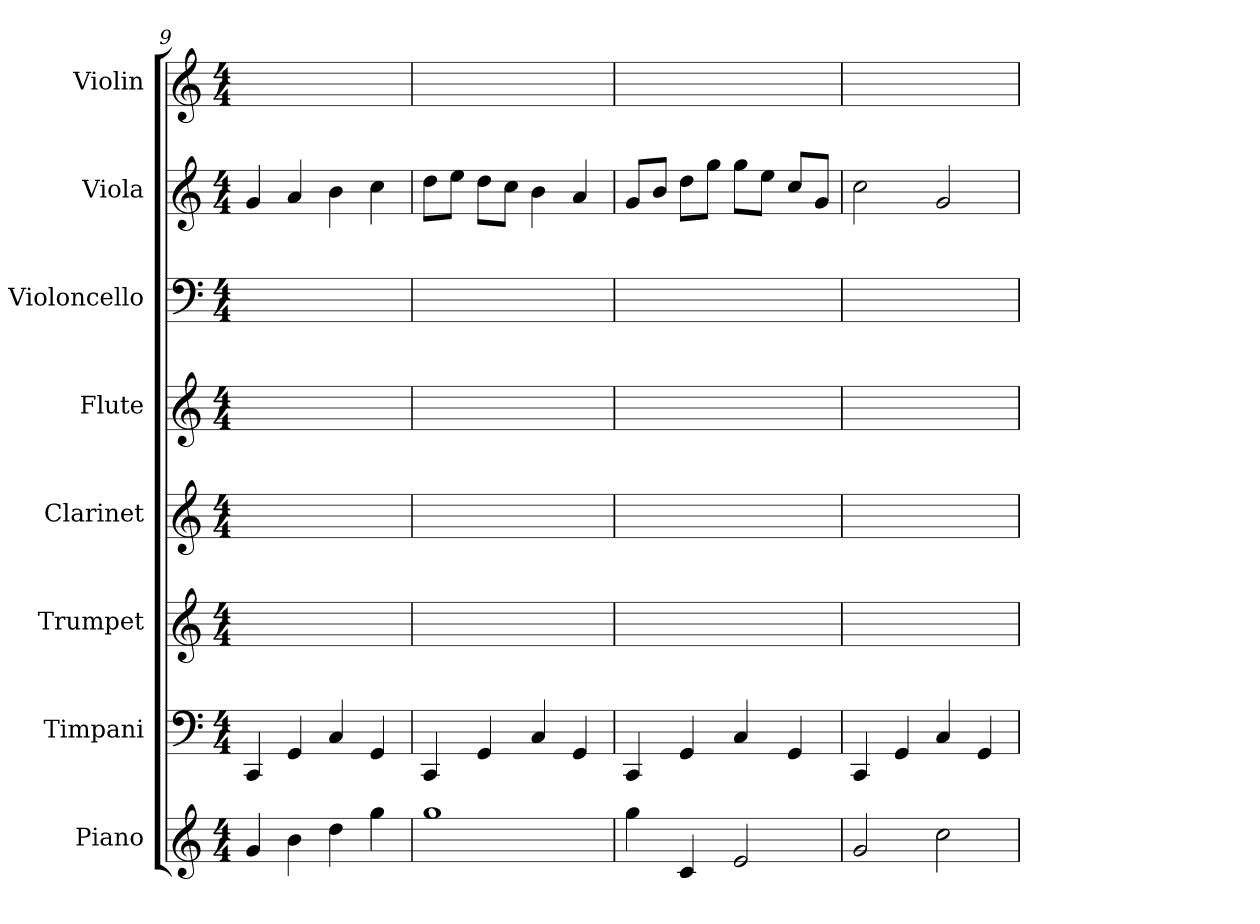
**kern	**kern	**kern	**kern	**kern	**kern	**kern	**kern
*part8	*part7	*part6	*part5	*part4	*part3	*part2	*part1
*staff8	*staff7	*staff6	*staff5	*staff4	*staff3	*staff2	*staff1
*I"Piano	*I"Timpani	*I"Trumpet	*I"Clarinet	*I"Flute	*I"Violoncello	*I"Viola	*I"Violin
*I'Pno	*I'Timp	*I'Tpt	*I'Cl	*I'Fl	*I'Vc	*I'Vla	*I'Vln
*clefG2	*clefF4	*clefG2	*clefG2	*clefG2	*clefF4	*clefG2	*clefG2
*	*	*ITrd1c2	*ITrd1c2	*	*	*	*
*k[]	*k[]	*k[b-e-]	*k[b-e-]	*k[]	*k[]	*k[]	*k[]
*M4/4	*M4/4	*M4/4	*M4/4	*M4/4	*M4/4	*M4/4	*M4/4
=9	=9	=9	=9	=9	=9	=9	=9
4g	4CC	1ryy	1ryy	1ryy	1ryy	4g"	1ryy
4b	4GG	.	.	.	.	4a"	.
4dd	4C	.	.	.	.	4b"	.
4gg	4GG	.	.	.	.	4cc"	.
=10	=10	=10	=10	=10	=10	=10	=10
1gg	4CC	1ryy	1ryy	1ryy	1ryy	8dd"\L	1ryy
.	.	.	.	.	.	8ee"\J	.
.	4GG	.	.	.	.	8dd"\L	.
.	.	.	.	.	.	8cc"\J	.
.	4C	.	.	.	.	4b"	.
.	4GG	.	.	.	.	4a"	.
=11	=11	=11	=11	=11	=11	=11	=11
4gg	4CC	1ryy	1ryy	1ryy	1ryy	8g"/L	1ryy
.	.	.	.	.	.	8b"/J	.
4c	4GG	.	.	.	.	8dd"\L	.
.	.	.	.	.	.	8gg"\J	.
2e	4C	.	.	.	.	8gg"\L	.
.	.	.	.	.	.	8ee"\J	.
.	4GG	.	.	.	.	8cc"/L	.
.	.	.	.	.	.	8g"/J	.
=12	=12	=12	=12	=12	=12	=12	=12
2g	4CC	1ryy	1ryy	1ryy	1ryy	2cc"	1ryy
.	4GG	.	.	.	.	.	.
2cc	4C	.	.	.	.	2g"	.
.	4GG	.	.	.	.	.	.
=	=	=	=	=	=	=	=
*-	*-	*-	*-	*-	*-	*-	*-
